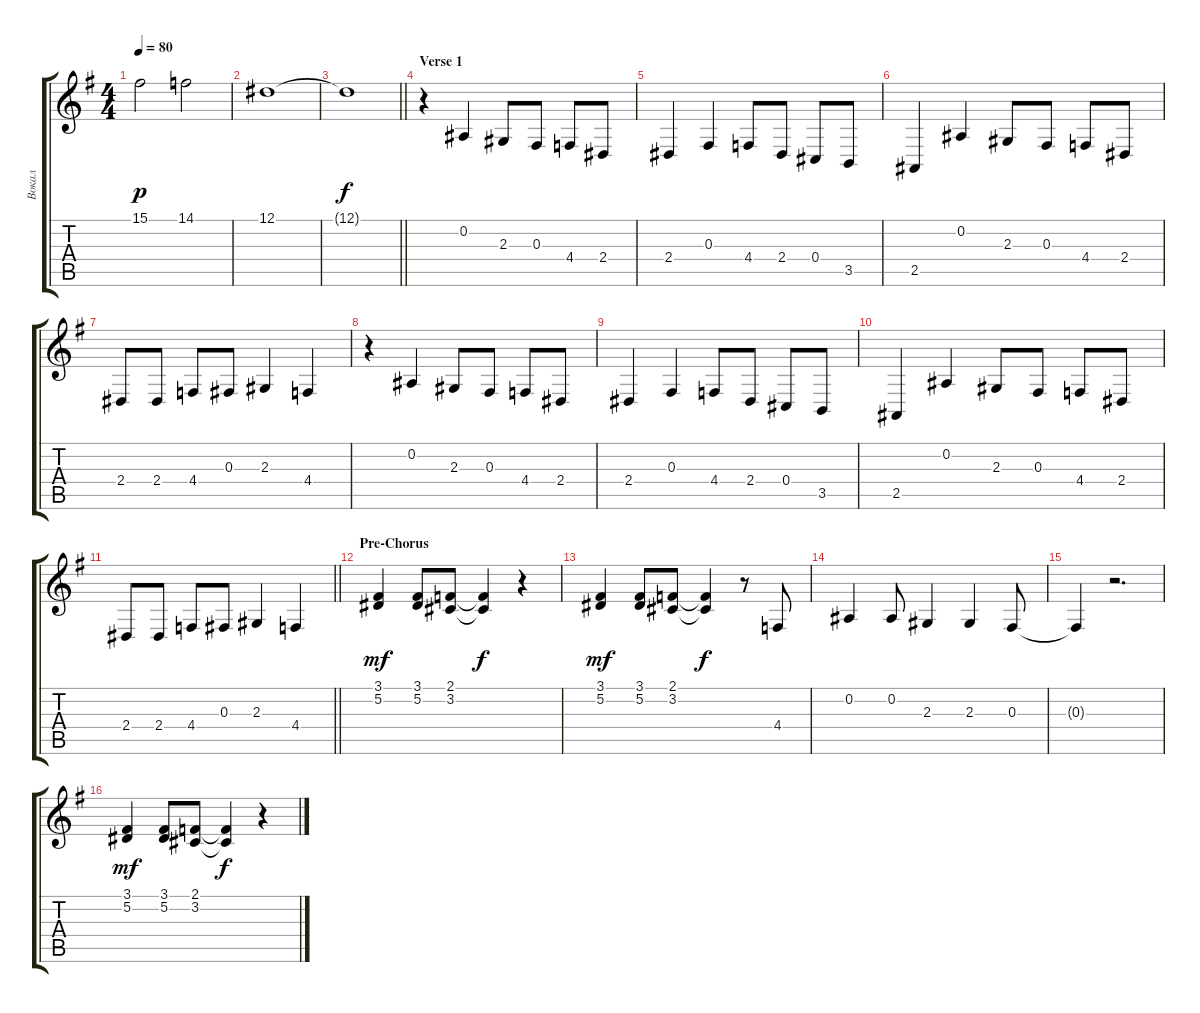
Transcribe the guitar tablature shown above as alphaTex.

\track ("Вокал" "Вокал") {instrument trumpet}
\staff {score tabs}
\tuning (Eb4 Bb3 Gb3 Db3 Ab2 Eb2) {hide}
\ts (4 4)
\tempo 80
\clef g2
\ks eminor
15.1.2{dy p} 14.1.2 |
12.1.1{volume 0} |
\barLineRight lightlight
12.1{t}.1{dy f} |
\section ("" "Verse 1")
r.4{volume 8 balance 8 instrument trumpet} 0.2.4 2.3.8 0.3.8 4.4.8 2.4.8 |
2.4.4 0.3.4 4.4.8 2.4.8 0.4.8 3.5.8 |
2.5.4 0.2.4 2.3.8 0.3.8 4.4.8 2.4.8 |
2.4.8 2.4.8 4.4.8 0.3.8 2.3.4 4.4.4 |
r.4 0.2.4 2.3.8 0.3.8 4.4.8 2.4.8 |
2.4.4 0.3.4 4.4.8 2.4.8 0.4.8 3.5.8 |
2.5.4 0.2.4 2.3.8 0.3.8 4.4.8 2.4.8 |
\barLineRight lightlight
2.4.8 2.4.8 4.4.8 0.3.8 2.3.4 4.4.4 |
\section ("" "Pre-Chorus")
(3.1 5.2).4{dy mf} (3.1 5.2).8 (2.1 3.2).8 (2.1{t} 3.2{t}).4{dy f} r.4 |
(3.1 5.2).4{dy mf} (3.1 5.2).8 (2.1 3.2).8 (2.1{t} 3.2{t}).4{dy f} r.8 4.4.8 |
0.2.4 0.2.8 2.3.4 2.3.4 0.3.8 |
0.3{t}.4 r.2{d} |
(3.1 5.2).4{dy mf} (3.1 5.2).8 (2.1 3.2).8 (2.1{t} 3.2{t}).4{dy f} r.4
